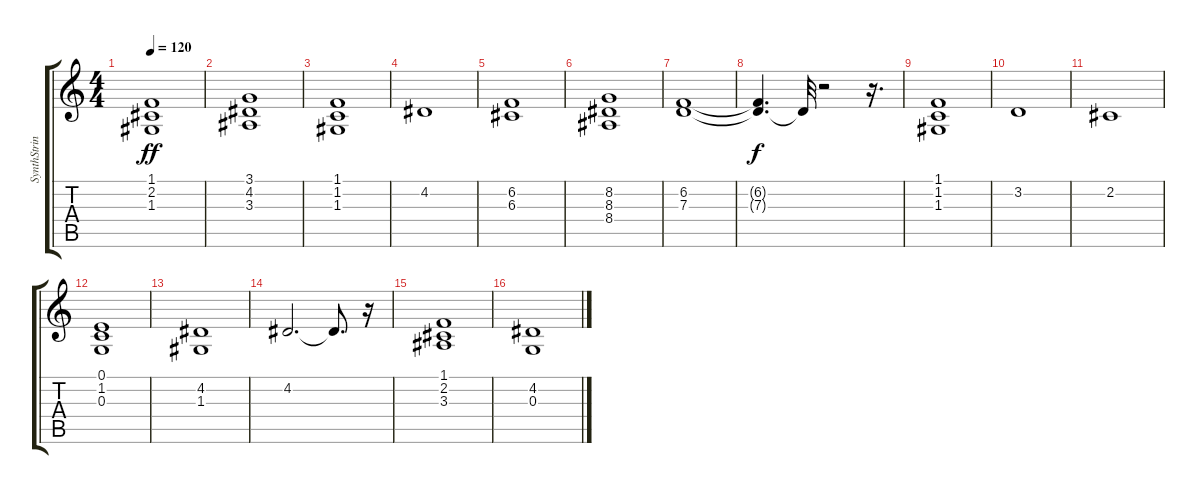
\track ("SynthString 1" "SynthStrin") {instrument synthstrings1}
\staff {score tabs}
\tuning (E4 B3 G3 D3 A2 E2) {hide}
\ts (4 4)
\tempo 120
\clef g2
\ks c
(1.1 2.2 1.3).1{dy ff} |
(3.1 4.2 3.3).1 |
(1.1 1.2 1.3).1 |
4.2.1 |
(6.2 6.3).1 |
(8.2 8.3 8.4).1 |
(6.2 7.3).1 |
(6.2{t} 7.3{t}).4{d dy f} 7.3{t}.32 r.2 r.16{d} |
(1.1 1.2 1.3).1 |
3.2.1 |
2.2.1 |
(0.1 1.2 0.3).1 |
(4.2 1.3).1 |
4.2.2{d} 4.2{t}.8{d} r.16 |
(1.1 2.2 3.3).1 |
(4.2 0.3).1
